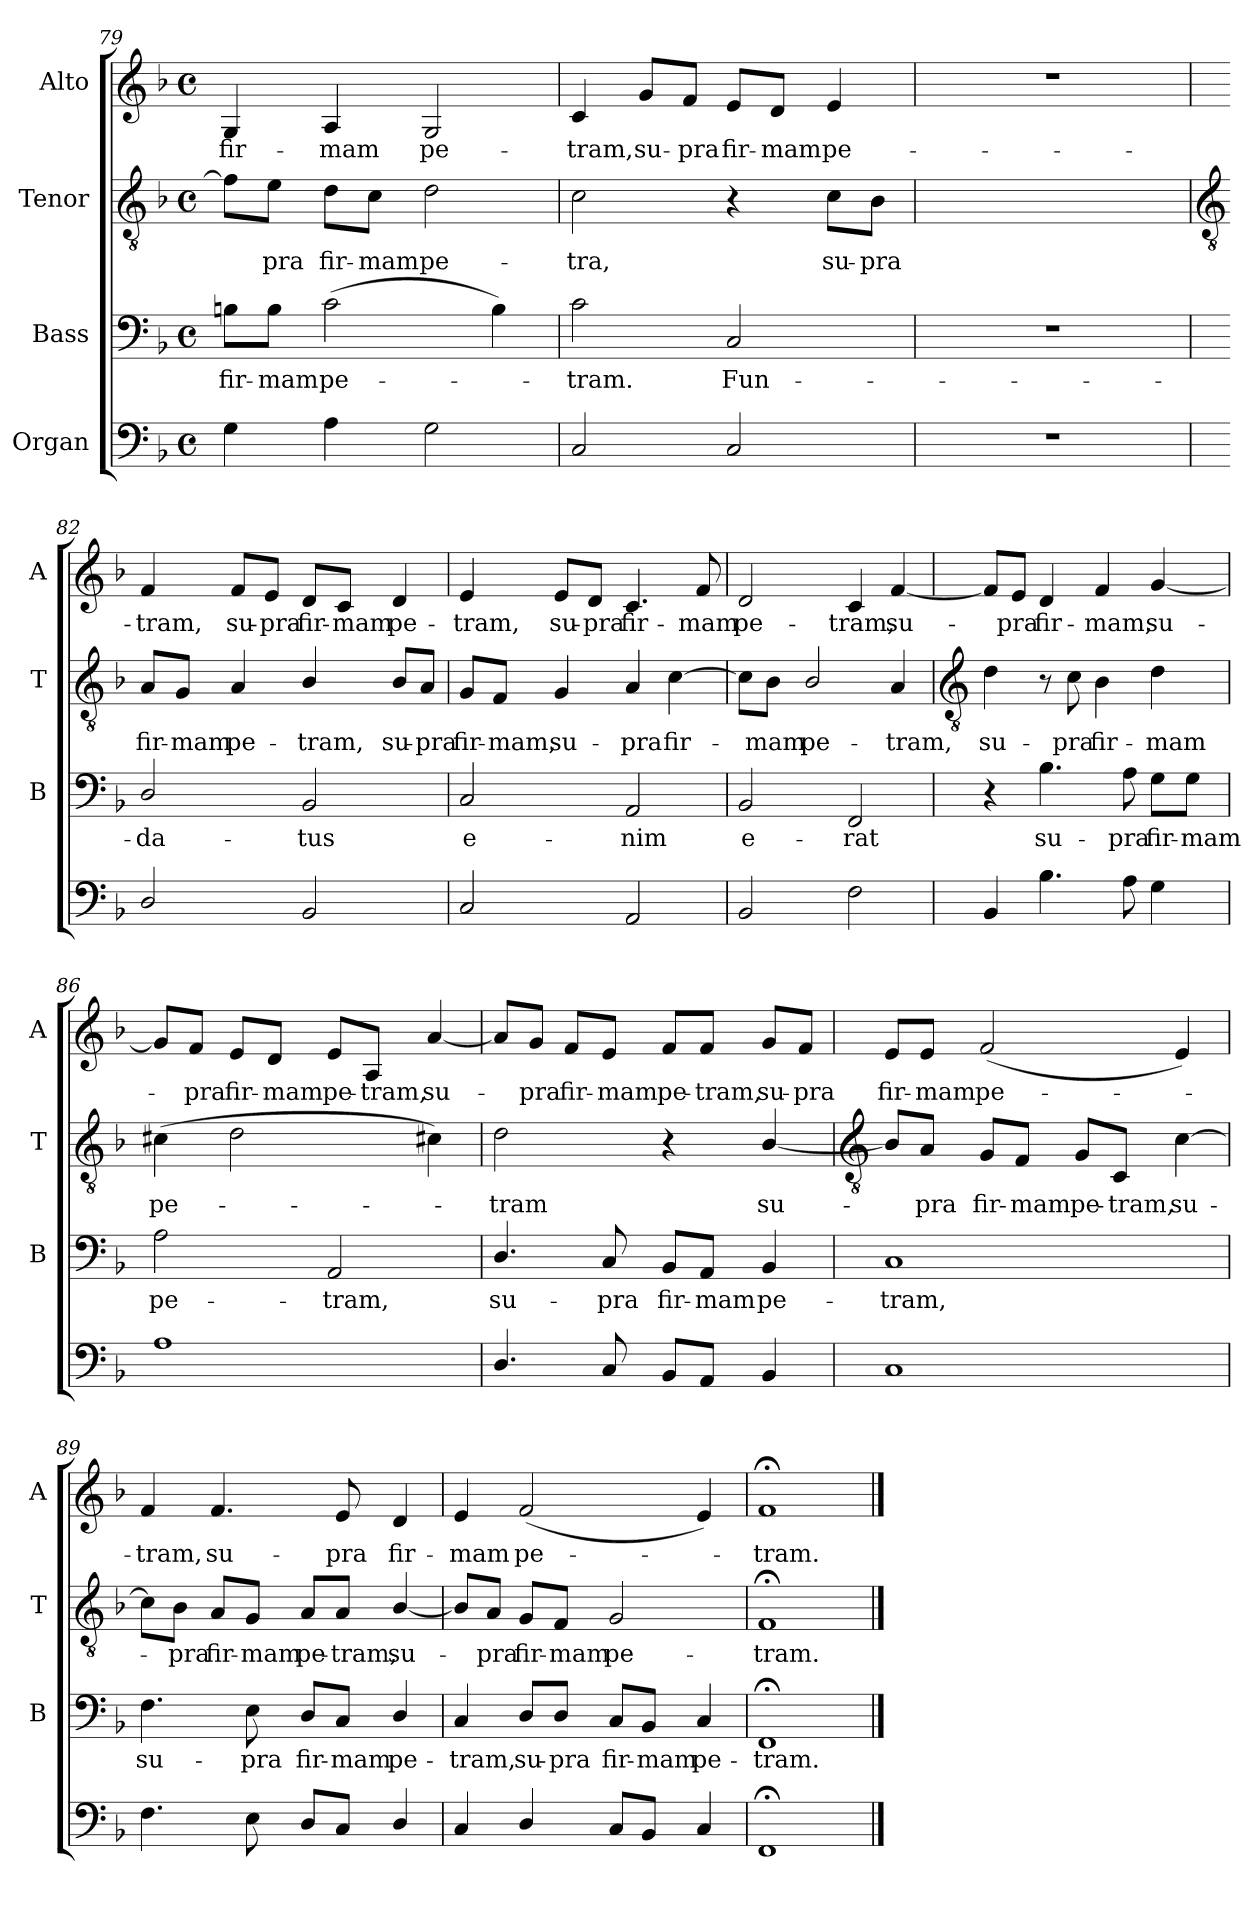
**kern	**kern	**text	**kern	**text	**kern	**text
*part4	*part3	*part3	*part2	*part2	*part1	*part1
*staff4	*staff3	*staff3	*staff2	*staff2	*staff1	*staff1
*I"Organ	*I"Bass	*	*I"Tenor	*	*I"Alto	*
*	*I'B	*	*I'T	*	*I'A	*
*clefF4	*clefF4	*	*clefGv2	*	*clefG2	*
*k[b-]	*k[b-]	*	*k[b-]	*	*k[b-]	*
*F:	*F:	*	*F:	*	*F:	*
*M4/4	*M4/4	*	*M4/4	*	*M4/4	*
*met(c)	*met(c)	*	*met(c)	*	*met(c)	*
=79	=79	=79	=79	=79	=79	=79
!	!	!LO:LY:b	!	!	!	!LO:LY:b
4G	8Bn\L	fir-	8f\L]	.	4G	fir-
!	!	!LO:LY:b	!	!LO:LY:b	!	!
.	8B\J	-mam	8e\J	pra	.	.
!	!	!LO:LY:b	!	!LO:LY:b	!	!LO:LY:b
4A	(>2c	pe-	8d\L	fir-	4A	-mam
!	!	!	!	!LO:LY:b	!	!
.	.	.	8c\J	-mam	.	.
!	!	!	!	!LO:LY:b	!	!LO:LY:b
2G	.	.	2d	pe-	2G	pe-
.	4B)	.	.	.	.	.
=80	=80	=80	=80	=80	=80	=80
!	!	!LO:LY:b	!	!LO:LY:b	!	!LO:LY:b
2C	2c	tram.	2c	-tra,	4c	-tram,
!	!	!	!	!	!	!LO:LY:b
.	.	.	.	.	8g/L	su-
!	!	!	!	!	!	!LO:LY:b
.	.	.	.	.	8f/J	-pra
!	!	!LO:LY:b	!	!	!	!LO:LY:b
2C	2C	Fun-	4r	.	8e/L	fir-
!	!	!	!	!	!	!LO:LY:b
.	.	.	.	.	8d/J	-mam
!	!	!	!	!LO:LY:b	!	!LO:LY:b
.	.	.	8c\L	su-	4e	pe-
!	!	!	!	!LO:LY:b	!	!
.	.	.	8B-\J	-pra	.	.
=81	=81	=81	=81	=81	=81	=81
1r	1r	.	4ryy	.	1r	.
.	.	.	4ryy	.	.	.
.	.	.	4ryy	.	.	.
.	.	.	4ryy	.	.	.
!!LO:LB:g=z
=82	=82	=82	=82	=82	=82	=82
*	*	*	*clefGv2	*	*	*
!	!	!LO:LY:b	!	!LO:LY:b	!	!LO:LY:b
2D/	2D/	-da-	8A/L	fir-	4f	-tram,
!	!	!	!	!LO:LY:b	!	!
.	.	.	8G/J	-mam	.	.
!	!	!	!	!LO:LY:b	!	!LO:LY:b
.	.	.	4A	pe-	8f/L	su-
!	!	!	!	!	!	!LO:LY:b
.	.	.	.	.	8e/J	-pra
!	!	!LO:LY:b	!	!LO:LY:b	!	!LO:LY:b
2BB-	2BB-	-tus	4B-/	-tram,	8d/L	fir-
!	!	!	!	!	!	!LO:LY:b
.	.	.	.	.	8c/J	-mam
!	!	!	!	!LO:LY:b	!	!LO:LY:b
.	.	.	8B-/L	su-	4d	pe-
!	!	!	!	!LO:LY:b	!	!
.	.	.	8A/J	-pra	.	.
=83	=83	=83	=83	=83	=83	=83
!	!	!LO:LY:b	!	!LO:LY:b	!	!LO:LY:b
2C	2C	e-	8G/L	fir-	4e	-tram,
!	!	!	!	!LO:LY:b	!	!
.	.	.	8F/J	-mam,	.	.
!	!	!	!	!LO:LY:b	!	!LO:LY:b
.	.	.	4G	su-	8e/L	su-
!	!	!	!	!	!	!LO:LY:b
.	.	.	.	.	8d/J	-pra
!	!	!LO:LY:b	!	!LO:LY:b	!	!LO:LY:b
2AA	2AA	-nim	4A	-pra	4.c	fir-
!	!	!	!	!LO:LY:b	!	!
.	.	.	[4c	fir-	.	.
!	!	!	!	!	!	!LO:LY:b
.	.	.	.	.	8f	-mam
=84	=84	=84	=84	=84	=84	=84
!	!	!LO:LY:b	!	!	!	!LO:LY:b
2BB-	2BB-	e-	8c\L]	.	2d	pe-
!	!	!	!	!LO:LY:b	!	!
.	.	.	8B-\J	mam	.	.
!	!	!	!	!LO:LY:b	!	!
.	.	.	2B-/	pe-	.	.
!	!	!LO:LY:b	!	!	!	!LO:LY:b
2F	2FF	-rat	.	.	4c	-tram,
!	!	!	!	!LO:LY:b	!	!LO:LY:b
.	.	.	4A	-tram,	[4f	su-
!!LO:LB:g=z
=85	=85	=85	=85	=85	=85	=85
*	*	*	*clefGv2	*	*	*
!	!	!	!	!LO:LY:b	!	!
4BB-	4r	.	4d	su-	8f/L]	.
!	!	!	!	!	!	!LO:LY:b
.	.	.	.	.	8e/J	pra
!	!	!LO:LY:b	!	!	!	!LO:LY:b
4.B-	4.B-	su-	8r	.	4d	fir-
!	!	!	!	!LO:LY:b	!	!
.	.	.	8c	-pra	.	.
!	!	!	!	!LO:LY:b	!	!LO:LY:b
.	.	.	4B-	fir-	4f	-mam,
!	!	!LO:LY:b	!	!	!	!
8A	8A	-pra	.	.	.	.
!	!	!LO:LY:b	!	!LO:LY:b	!	!LO:LY:b
4G	8G\L	fir-	4d	-mam	[4g	su-
!	!	!LO:LY:b	!	!	!	!
.	8G\J	-mam	.	.	.	.
=86	=86	=86	=86	=86	=86	=86
!	!	!LO:LY:b	!	!LO:LY:b	!	!
1A	2A	pe-	(>4c#X	pe-	8g/L]	.
!	!	!	!	!	!	!LO:LY:b
.	.	.	.	.	8f/J	pra
!	!	!	!	!	!	!LO:LY:b
.	.	.	2d	.	8e/L	fir-
!	!	!	!	!	!	!LO:LY:b
.	.	.	.	.	8d/J	-mam
!	!	!LO:LY:b	!	!	!	!LO:LY:b
.	2AA	-tram,	.	.	8e/L	pe-
!	!	!	!	!	!	!LO:LY:b
.	.	.	.	.	8A/J	-tram,
!	!	!	!	!	!	!LO:LY:b
.	.	.	4c#X)	.	[4a	su-
=87	=87	=87	=87	=87	=87	=87
!	!	!LO:LY:b	!	!LO:LY:b	!	!
4.D/	4.D/	su-	2d	tram	8a/L]	.
!	!	!	!	!	!	!LO:LY:b
.	.	.	.	.	8g/J	pra
!	!	!	!	!	!	!LO:LY:b
.	.	.	.	.	8f/L	fir-
!	!	!LO:LY:b	!	!	!	!LO:LY:b
8C	8C	-pra	.	.	8e/J	-mam
!	!	!LO:LY:b	!	!	!	!LO:LY:b
8BB-L	8BB-/L	fir-	4r	.	8f/L	pe-
!	!	!LO:LY:b	!	!	!	!LO:LY:b
8AAJ	8AA/J	-mam	.	.	8f/J	-tram,
!	!	!LO:LY:b	!	!LO:LY:b	!	!LO:LY:b
4BB-	4BB-	pe-	[4B-/	su-	8g/L	su-
!	!	!	!	!	!	!LO:LY:b
.	.	.	.	.	8f/J	-pra
!!LO:LB:g=z
=88	=88	=88	=88	=88	=88	=88
*	*	*	*clefGv2	*	*	*
!	!	!LO:LY:b	!	!	!	!LO:LY:b
1C	1C	-tram,	8B-/L]	.	8e/L	fir-
!	!	!	!	!LO:LY:b	!	!LO:LY:b
.	.	.	8A/J	pra	8e/J	-mam
!	!	!	!	!LO:LY:b	!	!LO:LY:b
.	.	.	8G/L	fir-	(<2f	pe-
!	!	!	!	!LO:LY:b	!	!
.	.	.	8F/J	-mam	.	.
!	!	!	!	!LO:LY:b	!	!
.	.	.	8G/L	pe-	.	.
!	!	!	!	!LO:LY:b	!	!
.	.	.	8C/J	-tram,	.	.
!	!	!	!	!LO:LY:b	!	!
.	.	.	[4c	su-	4e)	.
=89	=89	=89	=89	=89	=89	=89
!	!	!LO:LY:b	!	!	!	!LO:LY:b
4.F	4.F	su-	8c\L]	.	4f	tram,
!	!	!	!	!LO:LY:b	!	!
.	.	.	8B-\J	pra	.	.
!	!	!	!	!LO:LY:b	!	!LO:LY:b
.	.	.	8A/L	fir-	4.f	su-
!	!	!LO:LY:b	!	!LO:LY:b	!	!
8E	8E	-pra	8G/J	-mam	.	.
!	!	!LO:LY:b	!	!LO:LY:b	!	!
8DL	8D/L	fir-	8A/L	pe-	.	.
!	!	!LO:LY:b	!	!LO:LY:b	!	!LO:LY:b
8CJ	8C/J	-mam	8A/J	-tram,	8e	-pra
!	!	!LO:LY:b	!	!LO:LY:b	!	!LO:LY:b
4D/	4D/	pe-	[4B-/	su-	4d	fir-
=90	=90	=90	=90	=90	=90	=90
!	!	!LO:LY:b	!	!	!	!LO:LY:b
4C	4C	-tram,	8B-/L]	.	4e	-mam
!	!	!	!	!LO:LY:b	!	!
.	.	.	8A/J	pra	.	.
!	!	!LO:LY:b	!	!LO:LY:b	!	!LO:LY:b
4D/	8D/L	su-	8G/L	fir-	(<2f	pe-
!	!	!LO:LY:b	!	!LO:LY:b	!	!
.	8D/J	-pra	8F/J	-mam	.	.
!	!	!LO:LY:b	!	!LO:LY:b	!	!
8CL	8C/L	fir-	2G	pe-	.	.
!	!	!LO:LY:b	!	!	!	!
8BB-J	8BB-/J	-mam	.	.	.	.
!	!	!LO:LY:b	!	!	!	!
4C	4C	pe-	.	.	4e)	.
=91	=91	=91	=91	=91	=91	=91
!	!	!LO:LY:b	!	!LO:LY:b	!	!LO:LY:b
1FF;<	1FF;<	-tram.	1F;<	-tram.	1f;<	tram.
==	==	==	==	==	==	==
*-	*-	*-	*-	*-	*-	*-
